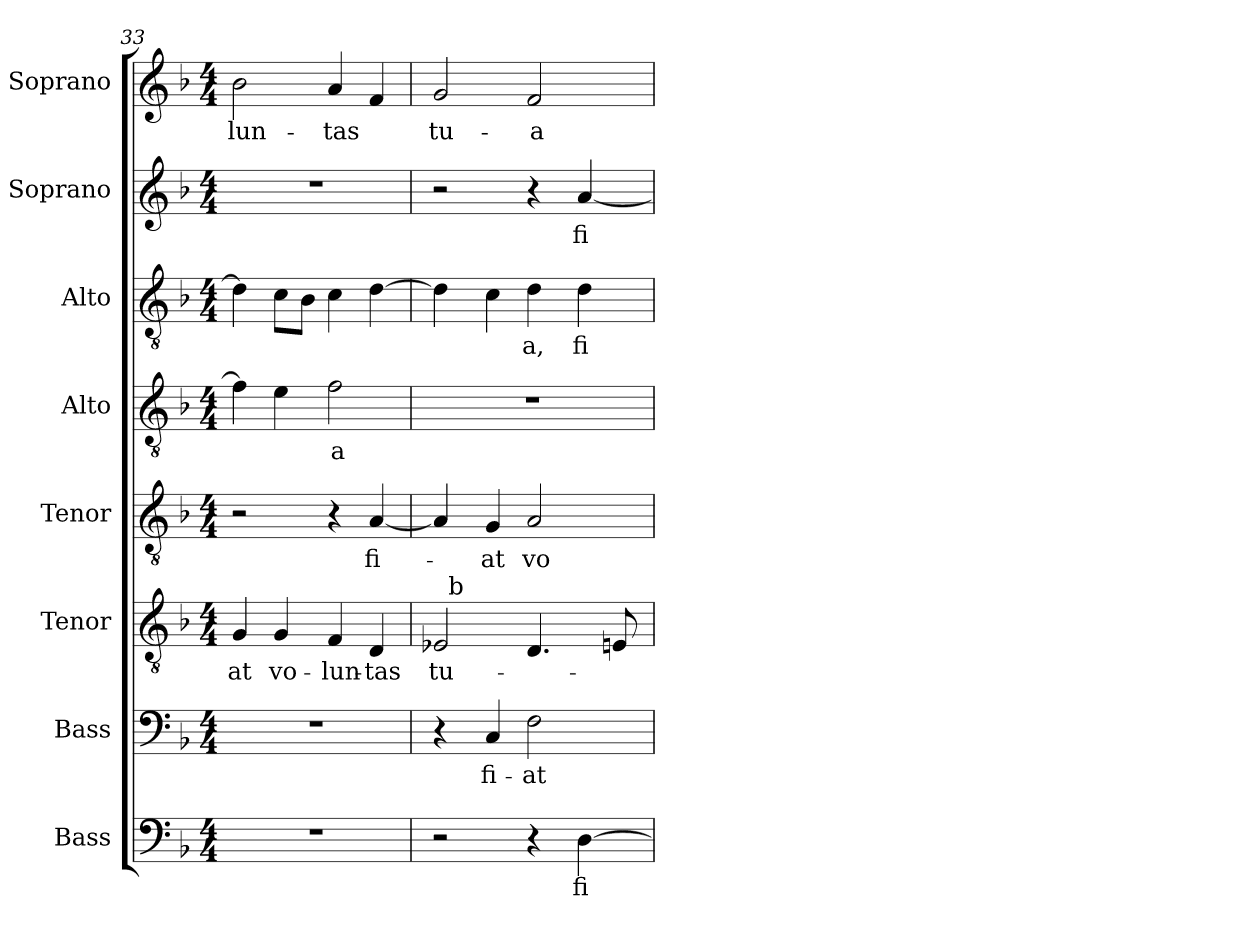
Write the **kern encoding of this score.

**kern	**text	**kern	**text	**kern	**text	**kern	**text	**kern	**text	**kern	**text	**kern	**text	**kern	**text
*part8	*part8	*part7	*part7	*part6	*part6	*part5	*part5	*part4	*part4	*part3	*part3	*part2	*part2	*part1	*part1
*staff8	*staff8	*staff7	*staff7	*staff6	*staff6	*staff5	*staff5	*staff4	*staff4	*staff3	*staff3	*staff2	*staff2	*staff1	*staff1
*I"Bass	*	*I"Bass	*	*I"Tenor	*	*I"Tenor	*	*I"Alto	*	*I"Alto	*	*I"Soprano	*	*I"Soprano	*
*I'B.	*	*I'B.	*	*I'T.	*	*I'T.	*	*I'A.	*	*I'A.	*	*I'S.	*	*I'S.	*
*clefF4	*	*clefF4	*	*clefGv2	*	*clefGv2	*	*clefGv2	*	*clefGv2	*	*clefG2	*	*clefG2	*
*	*	*	*	*ITrd7c12	*	*ITrd7c12	*	*ITrd7c12	*	*ITrd7c12	*	*	*	*	*
*k[b-]	*	*k[b-]	*	*k[b-]	*	*k[b-]	*	*k[b-]	*	*k[b-]	*	*k[b-]	*	*k[b-]	*
*F:	*	*F:	*	*F:	*	*F:	*	*F:	*	*F:	*	*F:	*	*F:	*
*M4/4	*	*M4/4	*	*M4/4	*	*M4/4	*	*M4/4	*	*M4/4	*	*M4/4	*	*M4/4	*
=33	=33	=33	=33	=33	=33	=33	=33	=33	=33	=33	=33	=33	=33	=33	=33
!	!	!	!	!	!LO:LY:b:color=#000000	!	!	!	!	!	!	!	!	!	!
!	!	!	!	!	!	!	!	!	!	!	!	!	!	!	!LO:LY:b:color=#000000
1r	.	1r	.	4GGi/	-at	2r	.	4Fi\]	.	4Di\]	.	1r	.	2b-i\	-lun-
!	!	!	!	!	!LO:LY:b:color=#000000	!	!	!	!	!	!	!	!	!	!
.	.	.	.	4GGi/	vo-	.	.	4Ei\	.	8Ci\L	.	.	.	.	.
.	.	.	.	.	.	.	.	.	.	8BB-i\J	.	.	.	.	.
!	!	!	!	!	!LO:LY:b:color=#000000	!	!	!	!	!	!	!	!	!	!
!	!	!	!	!	!	!	!	!	!LO:LY:b:color=#000000	!	!	!	!	!	!
!	!	!	!	!	!	!	!	!	!	!	!	!	!	!	!LO:LY:b:color=#000000
.	.	.	.	4FFi/	-lun-	4r	.	2Fi\	-a	4Ci\	.	.	.	4ai/	-tas
!	!	!	!	!	!LO:LY:b:color=#000000	!	!	!	!	!	!	!	!	!	!
!	!	!	!	!	!	!	!LO:LY:b:color=#000000	!	!	!	!	!	!	!	!
.	.	.	.	4DDi/	-tas	[4AAi/	fi-	.	.	[4Di\	.	.	.	4fi/	.
=34	=34	=34	=34	=34	=34	=34	=34	=34	=34	=34	=34	=34	=34	=34	=34
!	!	!	!	!	!LO:LY:b:color=#000000	!	!	!	!	!	!	!	!	!	!
!	!	!	!	!	!	!	!	!	!	!	!	!	!	!	!LO:LY:b:color=#000000
*	*	*	*	*^	*	*	*	*	*	*	*	*	*	*	*
2r	.	4r	.	2EE-i/	32ryy	tu-	4AAi/]	.	1r	.	4Di\]	.	2r	.	2gi/	tu-
.	.	.	.	.	256ryy	.	.	.	.	.	.	.	.	.	.	.
!	!	!	!	!	!LO:TX:a:t=b	!	!	!	!	!	!	!	!	!	!	!
.	.	.	.	.	2ryy	.	.	.	.	.	.	.	.	.	.	.
!	!	!	!LO:LY:b:color=#000000	!	!	!	!	!	!	!	!	!	!	!	!	!
!	!	!	!	!	!	!	!	!LO:LY:b:color=#000000	!	!	!	!	!	!	!	!
.	.	4Ci/	fi-	.	.	.	4GGi/	-at	.	.	4Ci\	.	.	.	.	.
!	!	!	!LO:LY:b:color=#000000	!	!	!	!	!	!	!	!	!	!	!	!	!
!	!	!	!	!	!	!	!	!LO:LY:b:color=#000000	!	!	!	!	!	!	!	!
!	!	!	!	!	!	!	!	!	!	!	!	!LO:LY:b:color=#000000	!	!	!	!
!	!	!	!	!	!	!	!	!	!	!	!	!	!	!	!	!LO:LY:b:color=#000000
4r	.	2Fi\	-at	4.DDi/	.	.	2AAi/	vo-	.	.	4Di\	-a,	4r	.	2fi/	-a
.	.	.	.	.	4ryy	.	.	.	.	.	.	.	.	.	.	.
!	!LO:LY:b:color=#000000	!	!	!	!	!	!	!	!	!	!	!	!	!	!	!
!	!	!	!	!	!	!	!	!	!	!	!	!LO:LY:b:color=#000000	!	!	!	!
!	!	!	!	!	!	!	!	!	!	!	!	!	!	!LO:LY:b:color=#000000	!	!
[4Di\	fi-	.	.	.	.	.	.	.	.	.	4Di\	fi-	[4ai/	fi-	.	.
.	.	.	.	.	8ryy	.	.	.	.	.	.	.	.	.	.	.
.	.	.	.	8EEi/	.	.	.	.	.	.	.	.	.	.	.	.
.	.	.	.	.	16ryy	.	.	.	.	.	.	.	.	.	.	.
.	.	.	.	.	64..ryy	.	.	.	.	.	.	.	.	.	.	.
*	*	*	*	*v	*v	*	*	*	*	*	*	*	*	*	*	*
=	=	=	=	=	=	=	=	=	=	=	=	=	=	=	=
*-	*-	*-	*-	*-	*-	*-	*-	*-	*-	*-	*-	*-	*-	*-	*-
